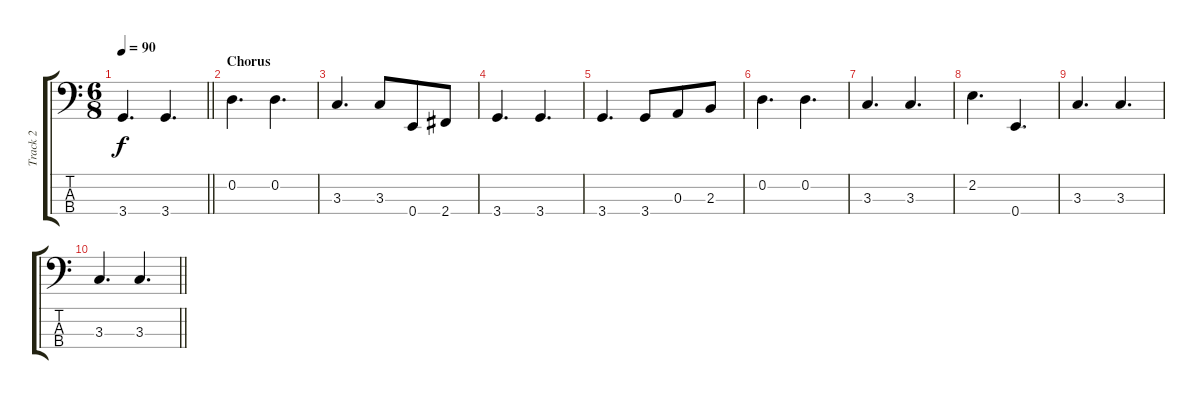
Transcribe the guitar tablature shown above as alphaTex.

\track ("Track 2" "Track 2") {instrument electricbassfinger}
\staff {score tabs}
\tuning (G2 D2 A1 E1) {hide}
\ts (6 8)
\tempo 90
\clef f4
\barLineRight lightlight
\ks c
3.4.4{d dy f} 3.4.4{d} |
\section ("" "Chorus")
0.2.4{d} 0.2.4{d} |
3.3.4{d} 3.3.8 0.4.8 2.4.8 |
3.4.4{d} 3.4.4{d} |
3.4.4{d} 3.4.8 0.3.8 2.3.8 |
0.2.4{d} 0.2.4{d} |
3.3.4{d} 3.3.4{d} |
2.2.4{d} 0.4.4{d} |
3.3.4{d} 3.3.4{d} |
\barLineRight lightlight
3.3.4{d} 3.3.4{d}
